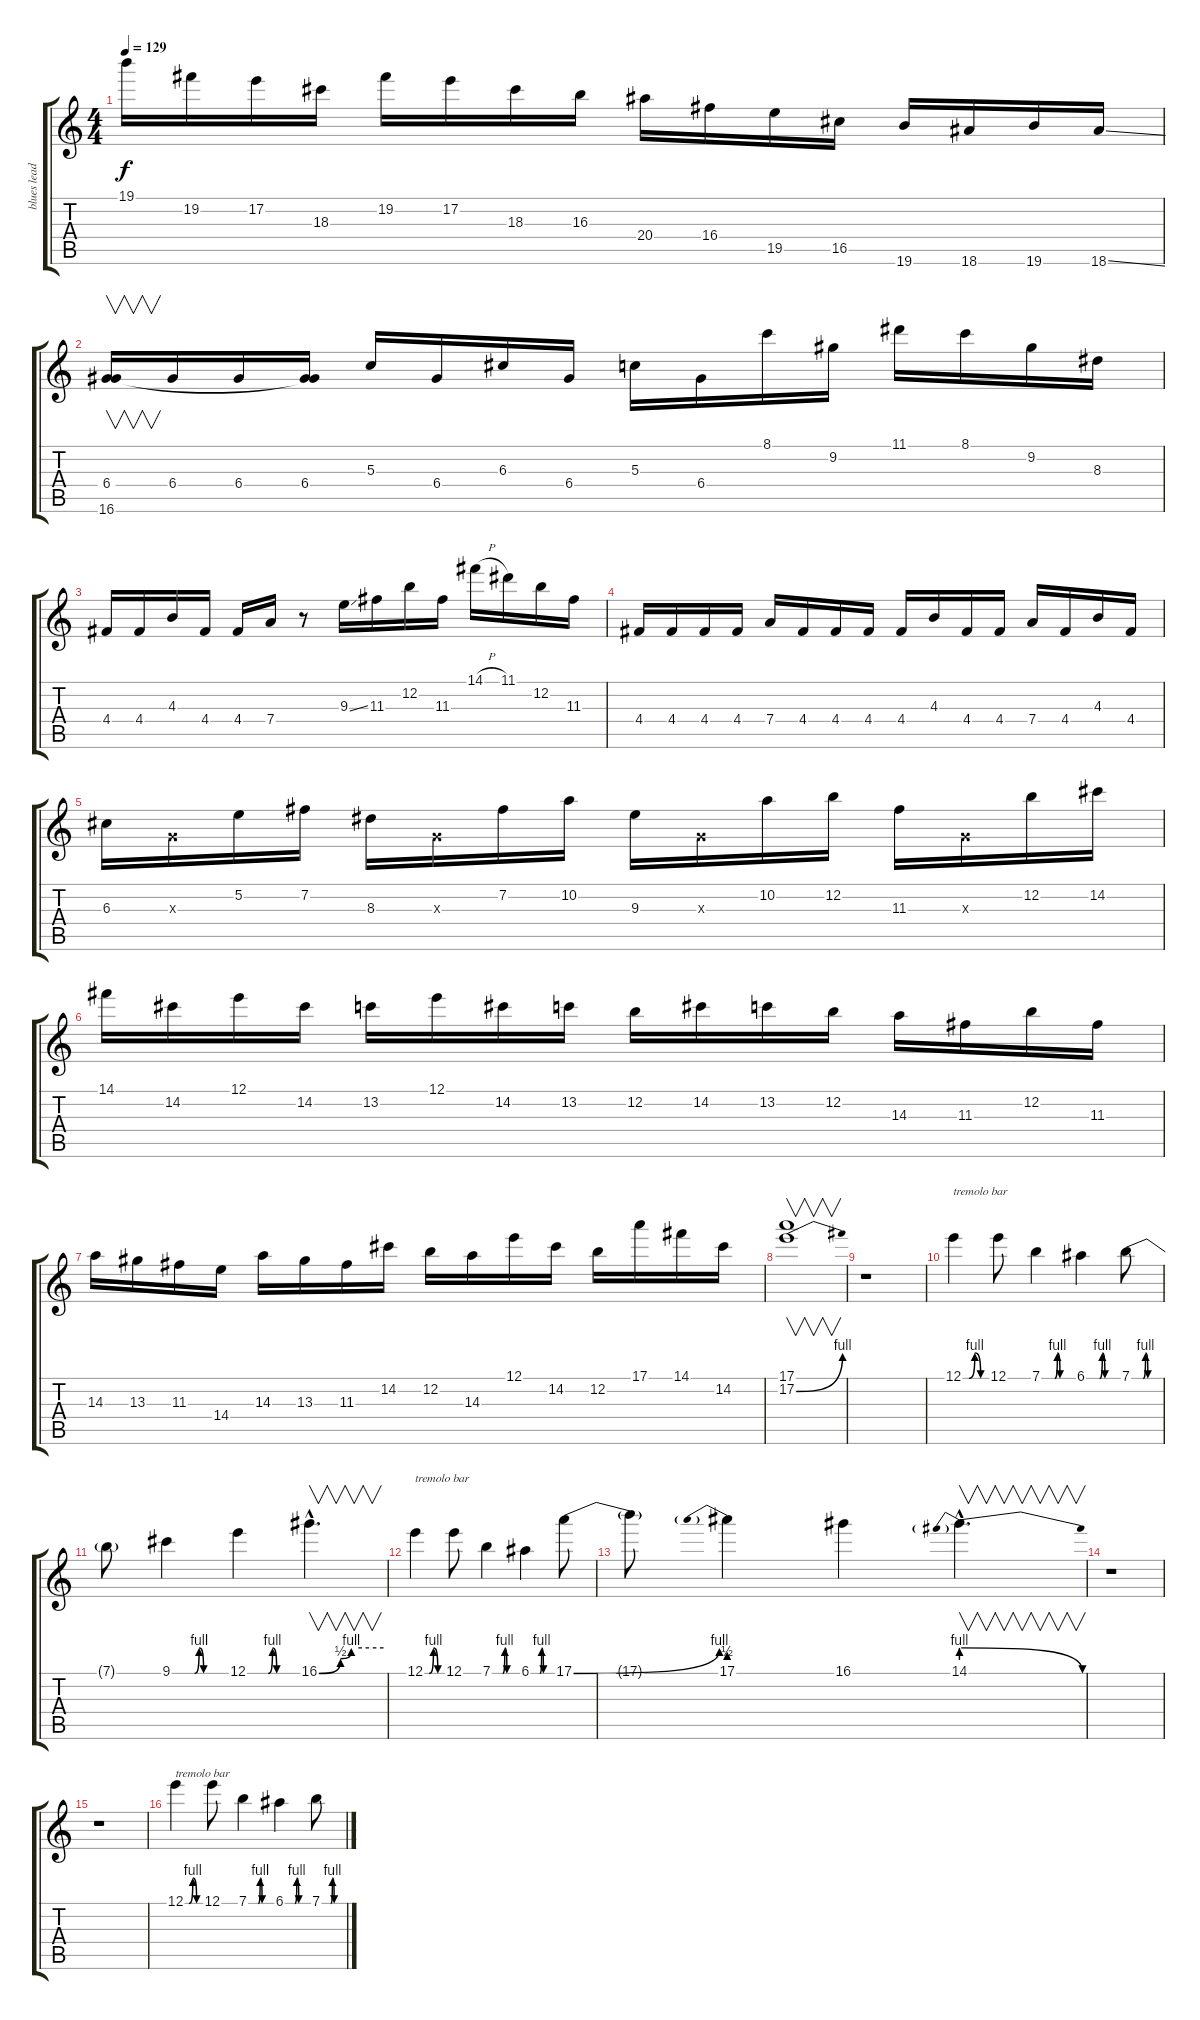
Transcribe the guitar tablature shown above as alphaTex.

\track ("blues lead" "blues lead") {instrument distortionguitar}
\staff {score tabs}
\tuning (E4 B3 G3 D3 A2 E2) {hide}
\ts (4 4)
\tempo 129
\clef g2
\ks c
19.1.16{dy f} 19.2.16 17.2.16 18.3.16 19.2.16 17.2.16 18.3.16 16.3.16 20.4.16 16.4.16 19.5.16 16.5.16 19.6.16 18.6.16 19.6.16 18.6{ss}.16 |
(6.4 16.6).16{v} 6.4.16 6.4.16 (6.4 16.6{t}).16 5.3.16 6.4.16 6.3.16 6.4.16 5.3.16 6.4.16 8.1.16 9.2.16 11.1.16 8.1.16 9.2.16 8.3.16 |
4.4.16 4.4.16 4.3.16 4.4.16 4.4.16 7.4.16 r.8 9.3{ss}.16 11.3.16 12.2.16 11.3.16 14.1{h}.16 11.1.16 12.2.16 11.3.16 |
4.4.16 4.4.16 4.4.16 4.4.16 7.4.16 4.4.16 4.4.16 4.4.16 4.4.16 4.3.16 4.4.16 4.4.16 7.4.16 4.4.16 4.3.16 4.4.16 |
6.3.16 0.3{x}.16 5.2.16 7.2.16 8.3.16 0.3{x}.16 7.2.16 10.2.16 9.3.16 0.3{x}.16 10.2.16 12.2.16 11.3.16 0.3{x}.16 12.2.16 14.2.16 |
14.1.16 14.2.16 12.1.16 14.2.16 13.2.16 12.1.16 14.2.16 13.2.16 12.2.16 14.2.16 13.2.16 12.2.16 14.3.16 11.3.16 12.2.16 11.3.16 |
14.3.16 13.3.16 11.3.16 14.4.16 14.3.16 13.3.16 11.3.16 14.2.16 12.2.16 14.3.16 12.1.16 14.2.16 12.2.16 17.1.16 14.1.16 14.2.16 |
(17.1 17.2{be (bend 0 0 60 4)}).1{v} |
r.1 |
12.1{be (custom 0 0 15 0 30 4 45 0 60 0)}.4{txt "tremolo bar"} 12.1.8 7.1{be (custom 0 0 25 0 30 4 35 0 60 0)}.4 6.1{be (custom 0 0 25 0 30 4 35 0 60 0)}.4 7.1{be (custom 0 0 25 0 30 4 35 0 60 0)}.8 |
7.1{t}.8 9.1{be (custom 0 0 25 0 30 4 35 0 60 0)}.4 12.1{be (custom 0 0 25 0 30 4 35 0 60 0)}.4 16.1{be (custom 0 0 20 2 30 4 60 4) hac}.4{v d} |
12.1{be (custom 0 0 15 0 30 4 45 0 60 0)}.4{txt "tremolo bar"} 12.1.8 7.1{be (custom 0 0 25 0 30 4 35 0 60 0)}.4 6.1{be (custom 0 0 25 0 30 4 35 0 60 0)}.4 17.1{be (bend 0 0 60 4)}.8 |
17.1{t}.8 17.1{be (prebend 0 2 60 2)}.4 16.1.4 14.1{be (prebendrelease 0 4 60 0) hac}.4{v d} |
r.1 |
r.1 |
12.1{be (custom 0 0 15 0 30 4 45 0 60 0)}.4{txt "tremolo bar"} 12.1.8 7.1{be (custom 0 0 25 0 30 4 35 0 60 0)}.4 6.1{be (custom 0 0 25 0 30 4 35 0 60 0)}.4 7.1{be (custom 0 0 25 0 30 4 35 0 60 0)}.8
